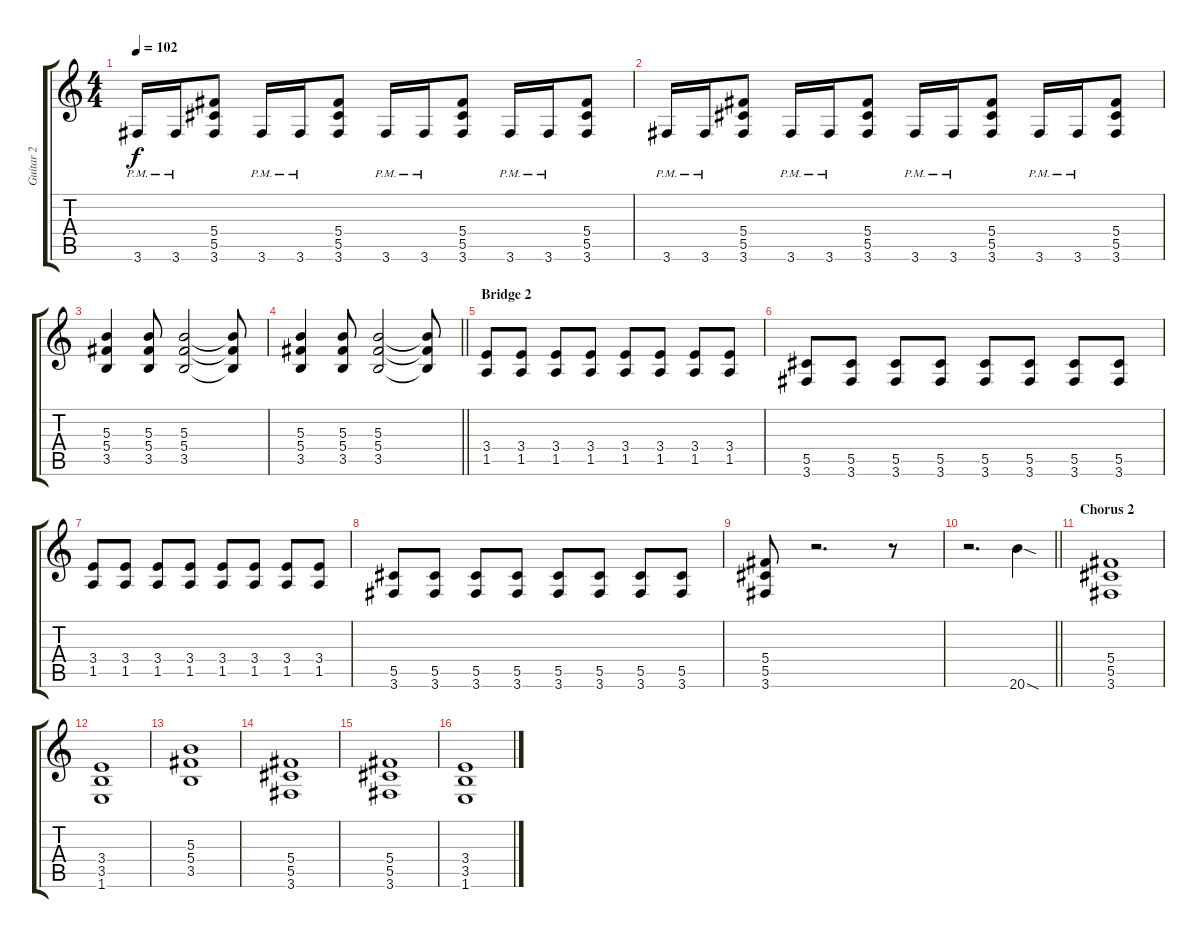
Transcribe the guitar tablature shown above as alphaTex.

\track ("Guitar 2" "Guitar 2") {instrument distortionguitar}
\staff {score tabs}
\tuning (Eb4 Bb3 Gb3 Db3 Ab2 Eb2) {hide}
\ts (4 4)
\tempo 102
\clef g2
\ks c
3.6{pm}.16{dy f} 3.6{pm}.16 (5.4 5.5 3.6).8 3.6{pm}.16 3.6{pm}.16 (5.4 5.5 3.6).8 3.6{pm}.16 3.6{pm}.16 (5.4 5.5 3.6).8 3.6{pm}.16 3.6{pm}.16 (5.4 5.5 3.6).8 |
3.6{pm}.16 3.6{pm}.16 (5.4 5.5 3.6).8 3.6{pm}.16 3.6{pm}.16 (5.4 5.5 3.6).8 3.6{pm}.16 3.6{pm}.16 (5.4 5.5 3.6).8 3.6{pm}.16 3.6{pm}.16 (5.4 5.5 3.6).8 |
(5.3 5.4 3.5).4 (5.3 5.4 3.5).8 (5.3 5.4 3.5).2 (5.3{t} 5.4{t} 3.5{t}).8 |
\barLineRight lightlight
(5.3 5.4 3.5).4 (5.3 5.4 3.5).8 (5.3 5.4 3.5).2 (5.3{t} 5.4{t} 3.5{t}).8 |
\section ("" "Bridge 2")
(3.4 1.5).8 (3.4 1.5).8 (3.4 1.5).8 (3.4 1.5).8 (3.4 1.5).8 (3.4 1.5).8 (3.4 1.5).8 (3.4 1.5).8 |
(5.5 3.6).8 (5.5 3.6).8 (5.5 3.6).8 (5.5 3.6).8 (5.5 3.6).8 (5.5 3.6).8 (5.5 3.6).8 (5.5 3.6).8 |
(3.4 1.5).8 (3.4 1.5).8 (3.4 1.5).8 (3.4 1.5).8 (3.4 1.5).8 (3.4 1.5).8 (3.4 1.5).8 (3.4 1.5).8 |
(5.5 3.6).8 (5.5 3.6).8 (5.5 3.6).8 (5.5 3.6).8 (5.5 3.6).8 (5.5 3.6).8 (5.5 3.6).8 (5.5 3.6).8 |
(5.4 5.5 3.6).8 r.2{d} r.8 |
\barLineRight lightlight
r.2{d} 20.6{sod}.4 |
\section ("" "Chorus 2")
(5.4 5.5 3.6).1 |
(3.4 3.5 1.6).1 |
(5.3 5.4 3.5).1 |
(5.4 5.5 3.6).1 |
(5.4 5.5 3.6).1 |
(3.4 3.5 1.6).1
